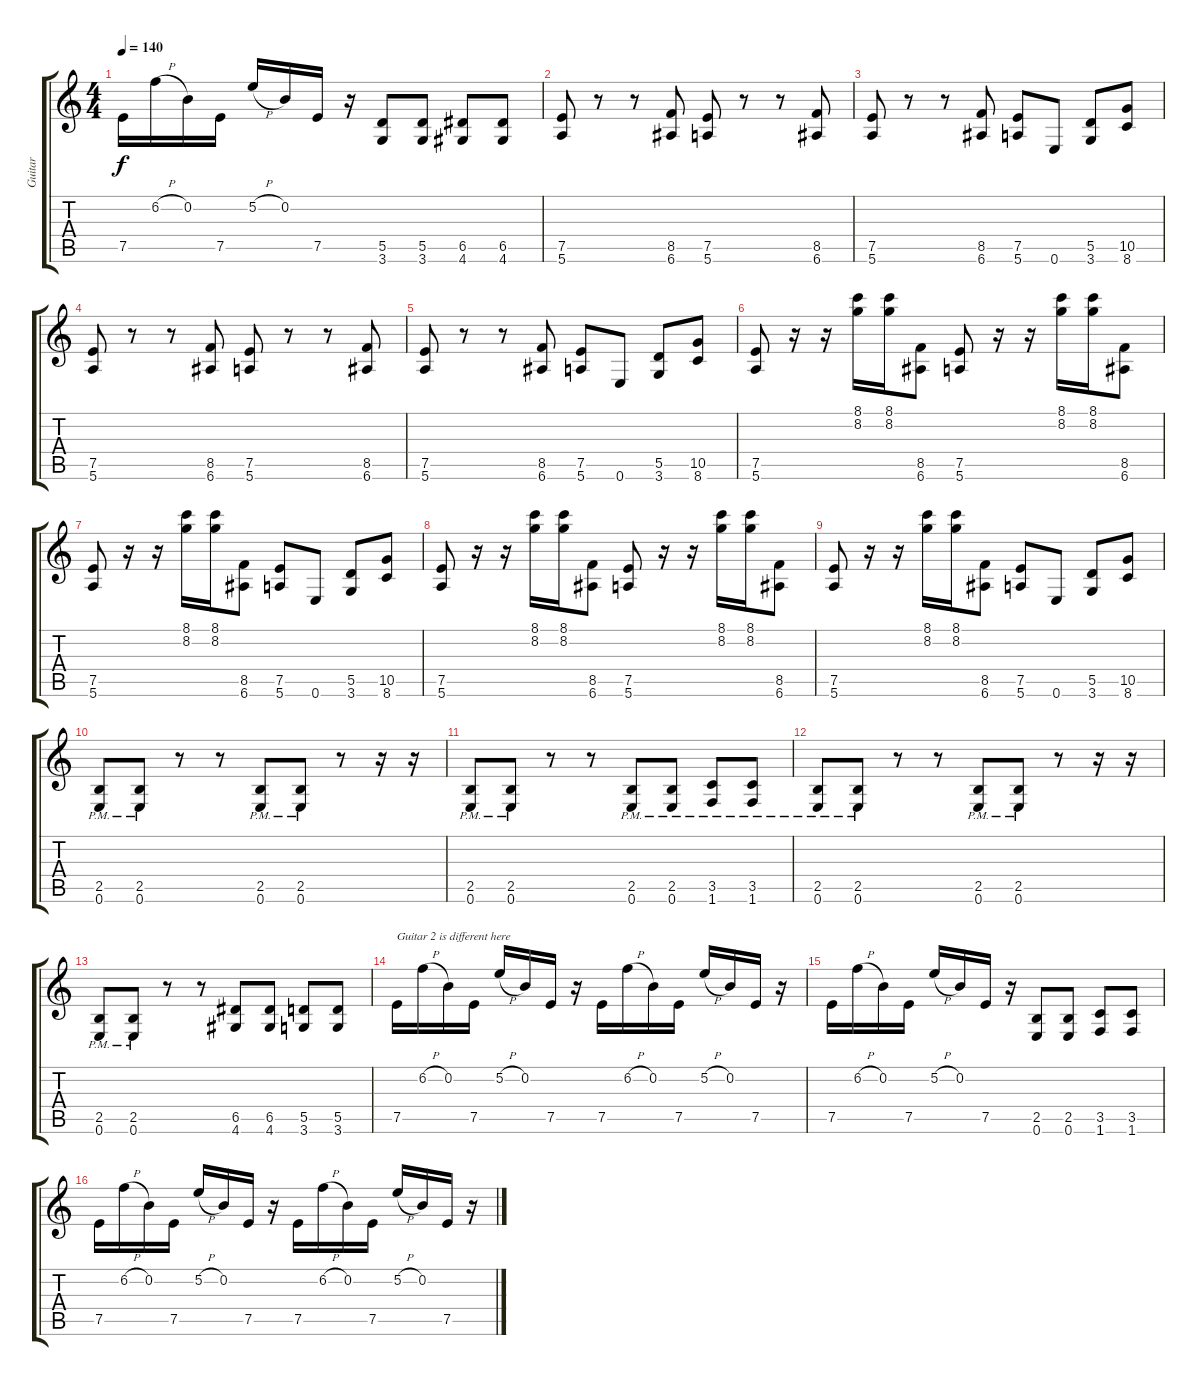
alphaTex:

\track ("Guitar" "Guitar") {instrument distortionguitar}
\staff {score tabs}
\tuning (E4 B3 G3 D3 A2 E2) {hide}
\ts (4 4)
\tempo 140
\clef g2
\ks c
7.5.16{dy f} 6.2{h}.16 0.2.16 7.5.16 5.2{h}.16 0.2.16 7.5.16 r.16 (5.5 3.6).8 (5.5 3.6).8 (6.5 4.6).8 (6.5 4.6).8 |
(7.5 5.6).8 r.8 r.8 (8.5 6.6).8 (7.5 5.6).8 r.8 r.8 (8.5 6.6).8 |
(7.5 5.6).8 r.8 r.8 (8.5 6.6).8 (7.5 5.6).8 0.6.8 (5.5 3.6).8 (10.5 8.6).8 |
(7.5 5.6).8 r.8 r.8 (8.5 6.6).8 (7.5 5.6).8 r.8 r.8 (8.5 6.6).8 |
(7.5 5.6).8 r.8 r.8 (8.5 6.6).8 (7.5 5.6).8 0.6.8 (5.5 3.6).8 (10.5 8.6).8 |
(7.5 5.6).8 r.16 r.16 (8.1 8.2).16 (8.1 8.2).16 (8.5 6.6).8 (7.5 5.6).8 r.16 r.16 (8.1 8.2).16 (8.1 8.2).16 (8.5 6.6).8 |
(7.5 5.6).8 r.16 r.16 (8.1 8.2).16 (8.1 8.2).16 (8.5 6.6).8 (7.5 5.6).8 0.6.8 (5.5 3.6).8 (10.5 8.6).8 |
(7.5 5.6).8 r.16 r.16 (8.1 8.2).16 (8.1 8.2).16 (8.5 6.6).8 (7.5 5.6).8 r.16 r.16 (8.1 8.2).16 (8.1 8.2).16 (8.5 6.6).8 |
(7.5 5.6).8 r.16 r.16 (8.1 8.2).16 (8.1 8.2).16 (8.5 6.6).8 (7.5 5.6).8 0.6.8 (5.5 3.6).8 (10.5 8.6).8 |
(2.5{pm} 0.6{pm}).8 (2.5{pm} 0.6{pm}).8 r.8 r.8 (2.5{pm} 0.6{pm}).8 (2.5{pm} 0.6{pm}).8 r.8 r.16 r.16 |
(2.5{pm} 0.6{pm}).8 (2.5{pm} 0.6{pm}).8 r.8 r.8 (2.5{pm} 0.6{pm}).8 (2.5{pm} 0.6{pm}).8 (3.5{pm} 1.6{pm}).8 (3.5{pm} 1.6{pm}).8 |
(2.5{pm} 0.6{pm}).8 (2.5{pm} 0.6{pm}).8 r.8 r.8 (2.5{pm} 0.6{pm}).8 (2.5{pm} 0.6{pm}).8 r.8 r.16 r.16 |
(2.5{pm} 0.6{pm}).8 (2.5{pm} 0.6{pm}).8 r.8 r.8 (6.5 4.6).8 (6.5 4.6).8 (5.5 3.6).8 (5.5 3.6).8 |
7.5.16{txt "Guitar 2 is different here"} 6.2{h}.16 0.2.16 7.5.16 5.2{h}.16 0.2.16 7.5.16 r.16 7.5.16 6.2{h}.16 0.2.16 7.5.16 5.2{h}.16 0.2.16 7.5.16 r.16 |
7.5.16 6.2{h}.16 0.2.16 7.5.16 5.2{h}.16 0.2.16 7.5.16 r.16 (2.5 0.6).8 (2.5 0.6).8 (3.5 1.6).8 (3.5 1.6).8 |
7.5.16 6.2{h}.16 0.2.16 7.5.16 5.2{h}.16 0.2.16 7.5.16 r.16 7.5.16 6.2{h}.16 0.2.16 7.5.16 5.2{h}.16 0.2.16 7.5.16 r.16
